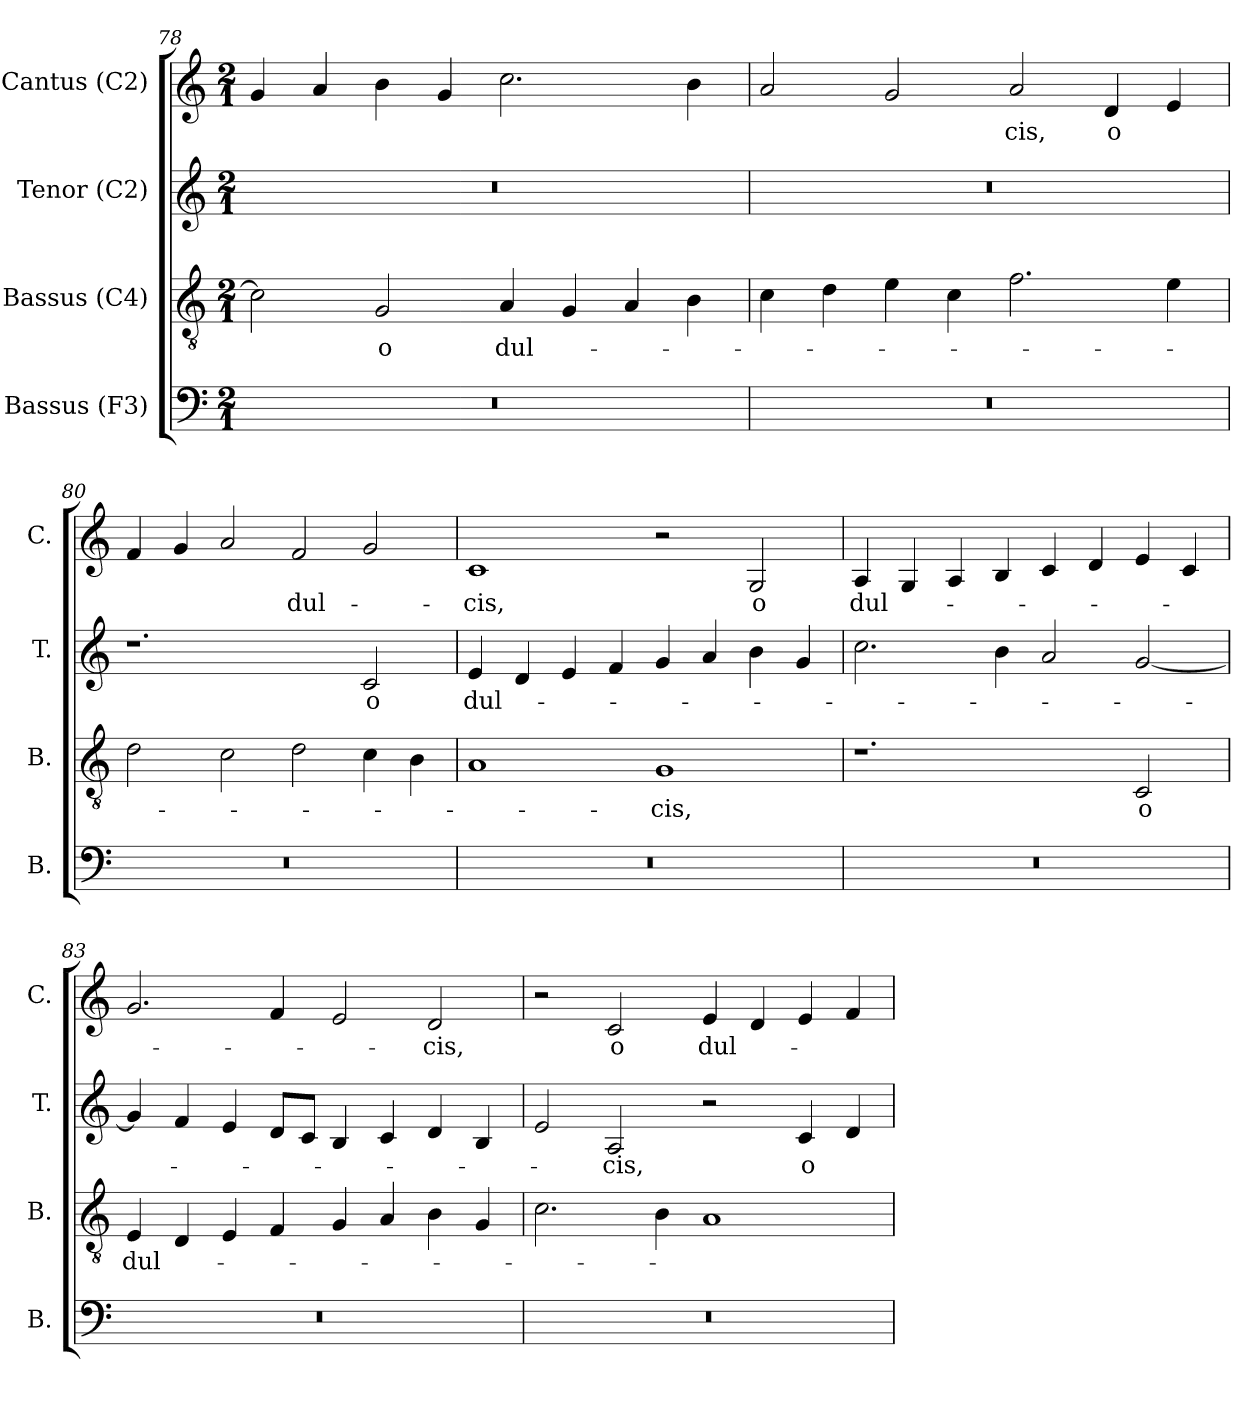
**kern	**kern	**text	**kern	**text	**kern	**text
*part4	*part3	*part3	*part2	*part2	*part1	*part1
*staff4	*staff3	*staff3	*staff2	*staff2	*staff1	*staff1
*I"Bassus (F3)	*I"Bassus (C4)	*	*I"Tenor (C2)	*	*I"Cantus (C2)	*
*I'B.	*I'B.	*	*I'T.	*	*I'C.	*
!!LO:PB:g=z
*clefF4	*clefGv2	*	*clefG2	*	*clefG2	*
*	*ITrd7c12	*	*ITrd7c12	*	*	*
*k[]	*k[]	*	*k[]	*	*k[]	*
*C:	*C:	*	*C:	*	*C:	*
*M2/1	*M2/1	*	*M2/1	*	*M2/1	*
=78	=78	=78	=78	=78	=78	=78
!LO:N:vis=1	!	!	!LO:N:vis=1	!	!	!
0r	2Ci\]	.	0r	.	4gi/	.
.	.	.	.	.	4ai/	.
!	!	!LO:LY:b:color=#000000	!	!	!	!
.	2GGi/	o	.	.	4bi\	.
.	.	.	.	.	4gi/	.
!	!	!LO:LY:b:color=#000000	!	!	!	!
.	4AAi/	dul-	.	.	2.cci\	.
.	4GGi/	.	.	.	.	.
.	4AAi/	.	.	.	.	.
.	4BBi\	.	.	.	4bi\	.
=79	=79	=79	=79	=79	=79	=79
!LO:N:vis=1	!	!	!LO:N:vis=1	!	!	!
0r	4Ci\	.	0r	.	2ai/	.
.	4Di\	.	.	.	.	.
.	4Ei\	.	.	.	2gi/	.
.	4Ci\	.	.	.	.	.
!	!	!	!	!	!	!LO:LY:b:color=#000000
.	2.Fi\	.	.	.	2ai/	-cis,
!	!	!	!	!	!	!LO:LY:b:color=#000000
.	.	.	.	.	4di/	o
.	4Ei\	.	.	.	4ei/	.
=80	=80	=80	=80	=80	=80	=80
!LO:N:vis=1	!	!	!	!	!	!
0r	2Di\	.	1.r	.	4fi/	.
.	.	.	.	.	4gi/	.
.	2Ci\	.	.	.	2ai/	.
!	!	!	!	!	!	!LO:LY:b:color=#000000
.	2Di\	.	.	.	2fi/	dul-
!	!	!	!	!LO:LY:b:color=#000000	!	!
.	4Ci\	.	2Ci/	o	2gi/	.
.	4BBi\	.	.	.	.	.
=81	=81	=81	=81	=81	=81	=81
!LO:N:vis=1	!	!	!	!	!	!
!	!	!	!	!LO:LY:b:color=#000000	!	!
!	!	!	!	!	!	!LO:LY:b:color=#000000
0r	1AAi	.	4Ei/	dul-	1ci	-cis,
.	.	.	4Di/	.	.	.
.	.	.	4Ei/	.	.	.
.	.	.	4Fi/	.	.	.
!	!	!LO:LY:b:color=#000000	!	!	!	!
.	1GGi	-cis,	4Gi/	.	2r	.
.	.	.	4Ai/	.	.	.
!	!	!	!	!	!	!LO:LY:b:color=#000000
.	.	.	4Bi\	.	2Gi/	o
.	.	.	4Gi/	.	.	.
!!LO:LB:g=z
=82	=82	=82	=82	=82	=82	=82
!LO:N:vis=1	!	!	!	!	!	!
!	!	!	!	!	!	!LO:LY:b:color=#000000
0r	1.r	.	2.ci\	.	4Ai/	dul-
.	.	.	.	.	4Gi/	.
.	.	.	.	.	4Ai/	.
.	.	.	4Bi\	.	4Bi/	.
.	.	.	2Ai/	.	4ci/	.
.	.	.	.	.	4di/	.
!	!	!LO:LY:b:color=#000000	!	!	!	!
.	2CCi/	o	[2Gi/	.	4ei/	.
.	.	.	.	.	4ci/	.
=83	=83	=83	=83	=83	=83	=83
!LO:N:vis=1	!	!	!	!	!	!
!	!	!LO:LY:b:color=#000000	!	!	!	!
0r	4EEi/	dul-	4Gi/]	.	2.gi/	.
.	4DDi/	.	4Fi/	.	.	.
.	4EEi/	.	4Ei/	.	.	.
.	4FFi/	.	8Di/L	.	4fi/	.
.	.	.	8Ci/J	.	.	.
.	4GGi/	.	4BBi/	.	2ei/	.
.	4AAi/	.	4Ci/	.	.	.
!	!	!	!	!	!	!LO:LY:b:color=#000000
.	4BBi\	.	4Di/	.	2di/	-cis,
.	4GGi/	.	4BBi/	.	.	.
=84	=84	=84	=84	=84	=84	=84
!LO:N:vis=1	!	!	!	!	!	!
0r	2.Ci\	.	2Ei/	.	2r	.
!	!	!	!	!LO:LY:b:color=#000000	!	!
!	!	!	!	!	!	!LO:LY:b:color=#000000
.	.	.	2AAi/	-cis,	2ci/	o
.	4BBi\	.	.	.	.	.
!	!	!	!	!	!	!LO:LY:b:color=#000000
.	1AAi	.	2r	.	4ei/	dul-
.	.	.	.	.	4di/	.
!	!	!	!	!LO:LY:b:color=#000000	!	!
.	.	.	4Ci/	o	4ei/	.
.	.	.	4Di/	.	4fi/	.
=	=	=	=	=	=	=
*-	*-	*-	*-	*-	*-	*-
